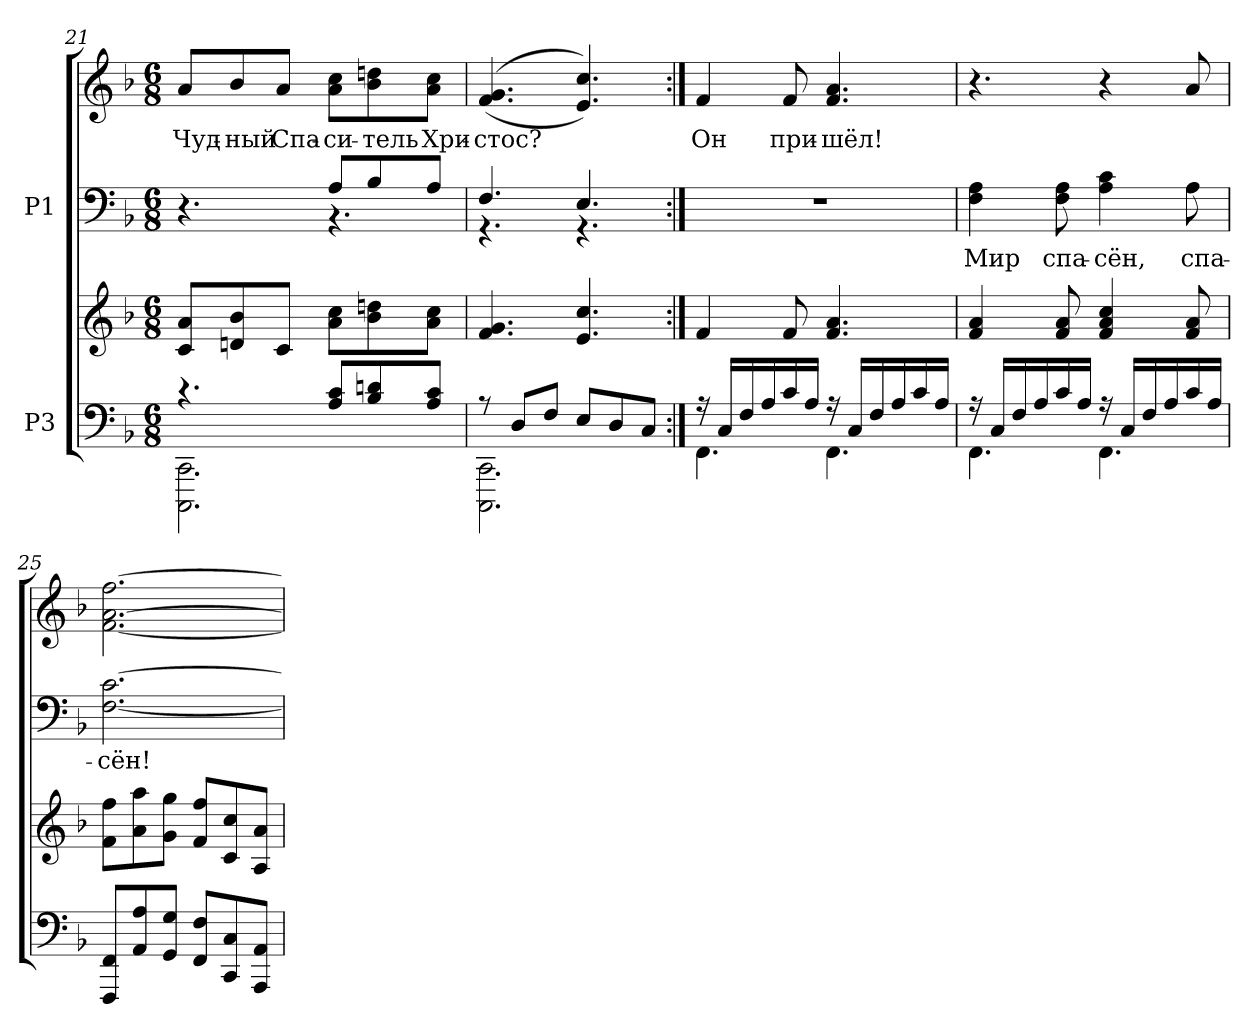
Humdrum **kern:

**kern	**kern	**kern	**text	**kern	**text
*part2	*part2	*part1	*part1	*part1	*part1
*staff4	*staff3	*staff2	*staff2	*staff1	*staff1
*I"P3	*	*I"P1	*	*	*
*clefF4	*clefG2	*clefF4	*	*clefG2	*
*k[b-]	*k[b-]	*k[b-]	*	*k[b-]	*
*F:	*F:	*F:	*	*F:	*
*M6/8	*M6/8	*M6/8	*	*M6/8	*
=21	=21	=21	=21	=21	=21
*^	*	*^	*	*	*
!	!	!	!	!	!	!	!LO:LY:b:color=#000000
4.r	2.CCCi\ 2.CCi	8ci/ 8aiL	4.r	4.ryy	.	8ai/L	Чуд-
!	!	!	!	!	!	!	!LO:LY:b:color=#000000
.	.	8dni/ 8b-i	.	.	.	8b-i/	-ный
!	!	!	!	!	!	!	!LO:LY:b:color=#000000
.	.	8ci/J	.	.	.	8ai/J	Спа-
!	!	!	!	!	!	!	!LO:LY:b:color=#000000
8Ai/ 8ciL	.	8ai\ 8cciL	8Ai/L	4.r	.	8ai\ 8cciL	-си-
!	!	!	!	!	!	!	!LO:LY:b:color=#000000
8B-i/ 8dni	.	8b-i\ 8ddni	8B-i/	.	.	8b-i\ 8ddni	-тель
!	!	!	!	!	!	!	!LO:LY:b:color=#000000
8Ai/ 8ciJ	.	8ai\ 8cciJ	8Ai/J	.	.	8ai\ 8cciJ	Хри-
=22	=22	=22	=22	=22	=22	=22	=22
!	!	!	!	!	!	!	!LO:LY:b:color=#000000
8r	2.CCCi\ 2.CCi	4.fi/ 4.gi	4.Fi/	4.r	.	((4.fi/ 4.gi	-стос?
8Di/L	.	.	.	.	.	.	.
8Fi/J	.	.	.	.	.	.	.
8Ei/L	.	4.ei/ 4.cci	4.Ei/	4.r	.	4.ei/ 4.cci))	.
8Di/	.	.	.	.	.	.	.
8Ci/J	.	.	.	.	.	.	.
*	*	*	*v	*v	*	*	*
!!LO:LB:g=z
=23:|!	=23:|!	=23:|!	=23:|!	=23:|!	=23:|!	=23:|!
!	!	!	!LO:N:vis=1	!	!	!
!	!	!	!	!	!	!LO:LY:b:color=#000000
16r	4.FFi\	4fi/	2.r	.	4fi/	Он
16Ci/LL	.	.	.	.	.	.
16Fi/	.	.	.	.	.	.
16Ai/	.	.	.	.	.	.
!	!	!	!	!	!	!LO:LY:b:color=#000000
16ci/	.	8fi/	.	.	8fi/	при-
16Ai/JJ	.	.	.	.	.	.
!	!	!	!	!	!	!LO:LY:b:color=#000000
16r	4.FFi\	4.fi/ 4.ai	.	.	4.fi/ 4.ai	-шёл!
16Ci/LL	.	.	.	.	.	.
16Fi/	.	.	.	.	.	.
16Ai/	.	.	.	.	.	.
16ci/	.	.	.	.	.	.
16Ai/JJ	.	.	.	.	.	.
=24	=24	=24	=24	=24	=24	=24
!	!	!	!	!LO:LY:a:color=#000000	!	!
16r	4.FFi\	4fi/ 4ai	4Fi\ 4Ai	Мир	4.r	.
16Ci/LL	.	.	.	.	.	.
16Fi/	.	.	.	.	.	.
16Ai/	.	.	.	.	.	.
!	!	!	!	!LO:LY:a:color=#000000	!	!
16ci/	.	8fi/ 8ai	8Fi\ 8Ai	спа-	.	.
16Ai/JJ	.	.	.	.	.	.
!	!	!	!	!LO:LY:a:color=#000000	!	!
16r	4.FFi\	4fi/ 4ai 4cci	4Ai\ 4ci	-сён,	4r	.
16Ci/LL	.	.	.	.	.	.
16Fi/	.	.	.	.	.	.
16Ai/	.	.	.	.	.	.
!	!	!	!	!LO:LY:a:color=#000000	!	!
16ci/	.	8fi/ 8ai	8Ai\	спа-	8ai/	.
16Ai/JJ	.	.	.	.	.	.
*v	*v	*	*	*	*	*
=25	=25	=25	=25	=25	=25
!	!	!	!LO:LY:a:color=#000000	!	!
8FFFi/ 8FFiL	8fi\ 8ffiL	[<2.Fi\ [>2.ci	-сён!	[<2.fi\ [>2.ai [>2.ffi	.
8AAi/ 8Ai	8ai\ 8aai	.	.	.	.
8GGi/ 8GiJ	8gi\ 8ggiJ	.	.	.	.
8FFi/ 8FiL	8fi/ 8ffiL	.	.	.	.
8CCi/ 8Ci	8ci/ 8cci	.	.	.	.
8AAAi/ 8AAiJ	8Ai/ 8aiJ	.	.	.	.
=	=	=	=	=	=
*-	*-	*-	*-	*-	*-
